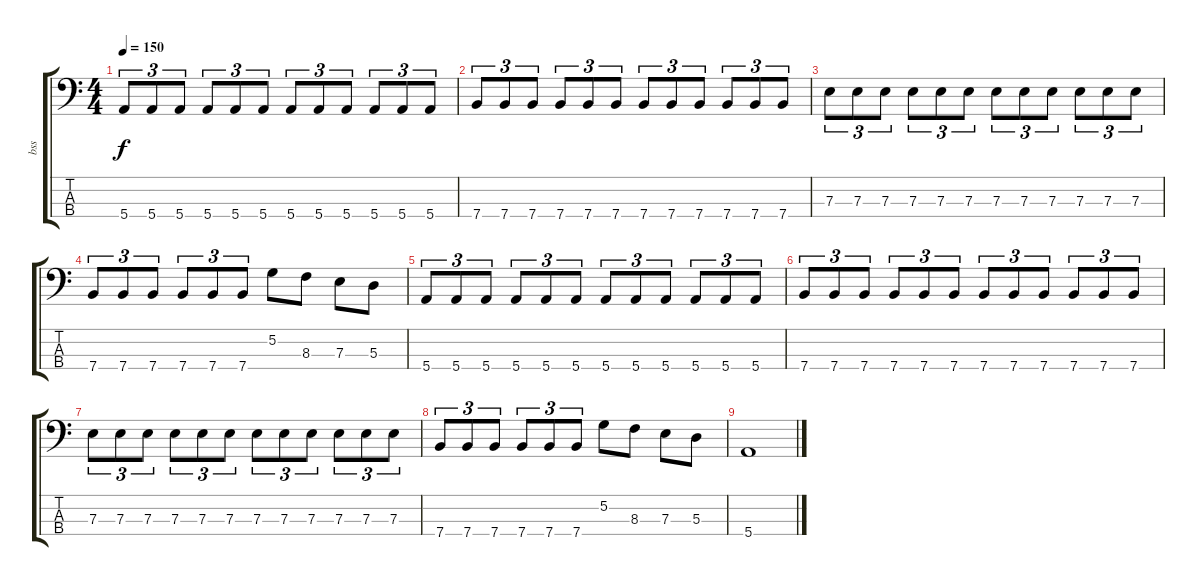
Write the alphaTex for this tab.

\track ("bss" "bss") {instrument electricbasspick}
\staff {score tabs}
\tuning (G2 D2 A1 E1) {hide}
\ts (4 4)
\tempo 150
\clef f4
\ks c
5.4.8{tu (3 2) dy f} 5.4.8{tu (3 2)} 5.4.8{tu (3 2)} 5.4.8{tu (3 2)} 5.4.8{tu (3 2)} 5.4.8{tu (3 2)} 5.4.8{tu (3 2)} 5.4.8{tu (3 2)} 5.4.8{tu (3 2)} 5.4.8{tu (3 2)} 5.4.8{tu (3 2)} 5.4.8{tu (3 2)} |
7.4.8{tu (3 2)} 7.4.8{tu (3 2)} 7.4.8{tu (3 2)} 7.4.8{tu (3 2)} 7.4.8{tu (3 2)} 7.4.8{tu (3 2)} 7.4.8{tu (3 2)} 7.4.8{tu (3 2)} 7.4.8{tu (3 2)} 7.4.8{tu (3 2)} 7.4.8{tu (3 2)} 7.4.8{tu (3 2)} |
7.3.8{tu (3 2)} 7.3.8{tu (3 2)} 7.3.8{tu (3 2)} 7.3.8{tu (3 2)} 7.3.8{tu (3 2)} 7.3.8{tu (3 2)} 7.3.8{tu (3 2)} 7.3.8{tu (3 2)} 7.3.8{tu (3 2)} 7.3.8{tu (3 2)} 7.3.8{tu (3 2)} 7.3.8{tu (3 2)} |
7.4.8{tu (3 2)} 7.4.8{tu (3 2)} 7.4.8{tu (3 2)} 7.4.8{tu (3 2)} 7.4.8{tu (3 2)} 7.4.8{tu (3 2)} 5.2.8 8.3.8 7.3.8 5.3.8 |
5.4.8{tu (3 2)} 5.4.8{tu (3 2)} 5.4.8{tu (3 2)} 5.4.8{tu (3 2)} 5.4.8{tu (3 2)} 5.4.8{tu (3 2)} 5.4.8{tu (3 2)} 5.4.8{tu (3 2)} 5.4.8{tu (3 2)} 5.4.8{tu (3 2)} 5.4.8{tu (3 2)} 5.4.8{tu (3 2)} |
7.4.8{tu (3 2)} 7.4.8{tu (3 2)} 7.4.8{tu (3 2)} 7.4.8{tu (3 2)} 7.4.8{tu (3 2)} 7.4.8{tu (3 2)} 7.4.8{tu (3 2)} 7.4.8{tu (3 2)} 7.4.8{tu (3 2)} 7.4.8{tu (3 2)} 7.4.8{tu (3 2)} 7.4.8{tu (3 2)} |
7.3.8{tu (3 2)} 7.3.8{tu (3 2)} 7.3.8{tu (3 2)} 7.3.8{tu (3 2)} 7.3.8{tu (3 2)} 7.3.8{tu (3 2)} 7.3.8{tu (3 2)} 7.3.8{tu (3 2)} 7.3.8{tu (3 2)} 7.3.8{tu (3 2)} 7.3.8{tu (3 2)} 7.3.8{tu (3 2)} |
7.4.8{tu (3 2)} 7.4.8{tu (3 2)} 7.4.8{tu (3 2)} 7.4.8{tu (3 2)} 7.4.8{tu (3 2)} 7.4.8{tu (3 2)} 5.2.8 8.3.8 7.3.8 5.3.8 |
5.4.1
